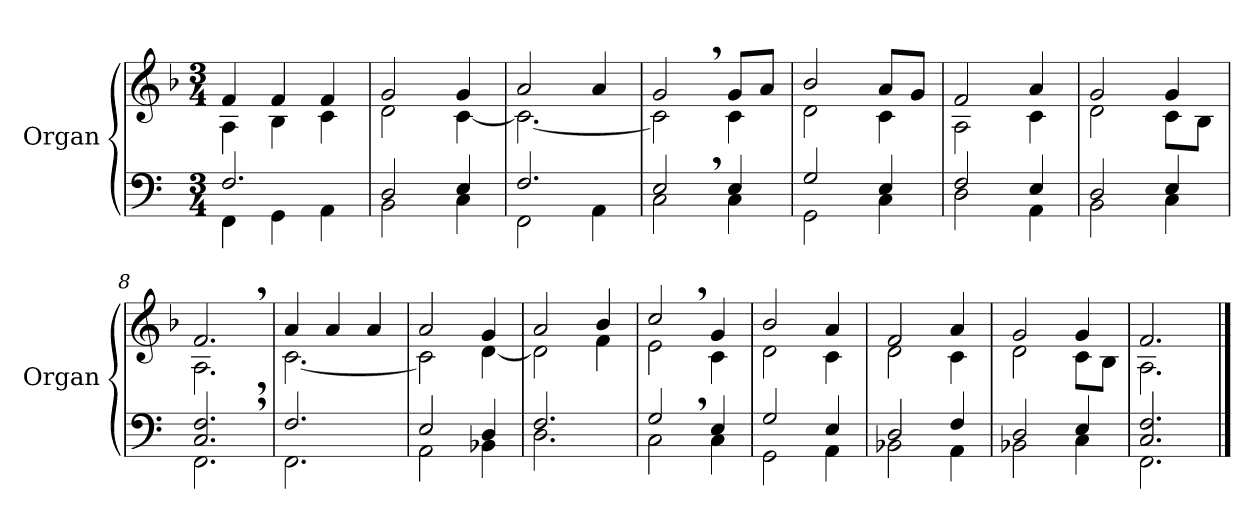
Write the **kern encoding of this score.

**kern	**kern
*part1	*part1
*staff2	*staff1
*I"Organ	*
*I'Organ	*
*clefF4	*clefG2
*	*k[b-]
*M3/4	*M3/4
=1	=1
*^	*^
2.F/	4FF\	4f/	4A\
.	4GG\	4f/	4B-\
.	4AA\	4f/	4c\
=2	=2	=2	=2
2D/	2BB\	2g/	2d\
4E/	4C\	4g/	[<4c\
=3	=3	=3	=3
2.F/	2FF\	2a/	2.c\_<
.	4AA\	4a/	.
=4	=4	=4	=4
2E,>/	2C\	2g,>/	2c\]
4E/	4C\	8g/L	4c\
.	.	8a/J	.
=5	=5	=5	=5
2G/	2GG\	2b-/	2d\
4E/	4C\	8a/L	4c\
.	.	8g/J	.
=6	=6	=6	=6
2F/	2D\	2f/	2A\
4E/	4AA\	4a/	4c\
=7	=7	=7	=7
2D/	2BB\	2g/	2d\
4E/	4C\	4g/	8c\L
.	.	.	8B-\J
=8	=8	=8	=8
2.C/,> 2.F/,>	2.FF\	2.f,>/	2.A\
=9	=9	=9	=9
2.F/	2.FF\	4a/	[<2.c\
.	.	4a/	.
.	.	4a/	.
=10	=10	=10	=10
2E/	2AA\	2a/	2c\]
4D/	4BB-\	4g/	[<4d\
=11	=11	=11	=11
2.F/	2.D\	2a/	2d\]
.	.	4b-/	4f\
=12	=12	=12	=12
2G,</	2C\	2cc,>/	2e\
4E/	4C\	4g/	4c\
=13	=13	=13	=13
2G/	2GG\	2b-/	2d\
4E/	4AA\	4a/	4c\
=14	=14	=14	=14
2D/	2BB-\	2f/	2d\
4F/	4AA\	4a/	4c\
=15	=15	=15	=15
2D/	2BB-\	2g/	2d\
4E/	4C\	4g/	8c\L
.	.	.	8B-\J
=16	=16	=16	=16
2.C/ 2.F/	2.FF\	2.f/	2.A\
*v	*v	*	*
*	*v	*v
==	==
*-	*-
